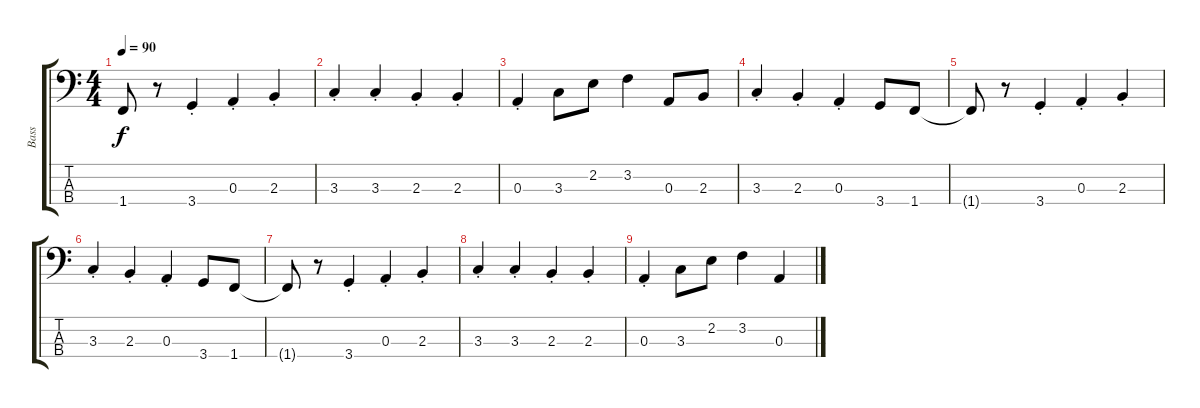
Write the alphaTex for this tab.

\track ("Bass" "Bass") {instrument electricbassfinger}
\staff {score tabs}
\tuning (G2 D2 A1 E1) {hide}
\ts (4 4)
\tempo 90
\clef f4
\ks c
1.4{t}.8{dy f} r.8 3.4{st}.4 0.3{st}.4 2.3{st}.4 |
3.3{st}.4 3.3{st}.4 2.3{st}.4 2.3{st}.4 |
0.3{st}.4 3.3.8 2.2.8 3.2.4 0.3.8 2.3.8 |
3.3{st}.4 2.3{st}.4 0.3{st}.4 3.4.8 1.4.8 |
1.4{t}.8 r.8 3.4{st}.4 0.3{st}.4 2.3{st}.4 |
3.3{st}.4 2.3{st}.4 0.3{st}.4 3.4.8 1.4.8 |
1.4{t}.8 r.8 3.4{st}.4 0.3{st}.4 2.3{st}.4 |
3.3{st}.4 3.3{st}.4 2.3{st}.4 2.3{st}.4 |
0.3{st}.4 3.3.8 2.2.8 3.2.4 0.3.4
